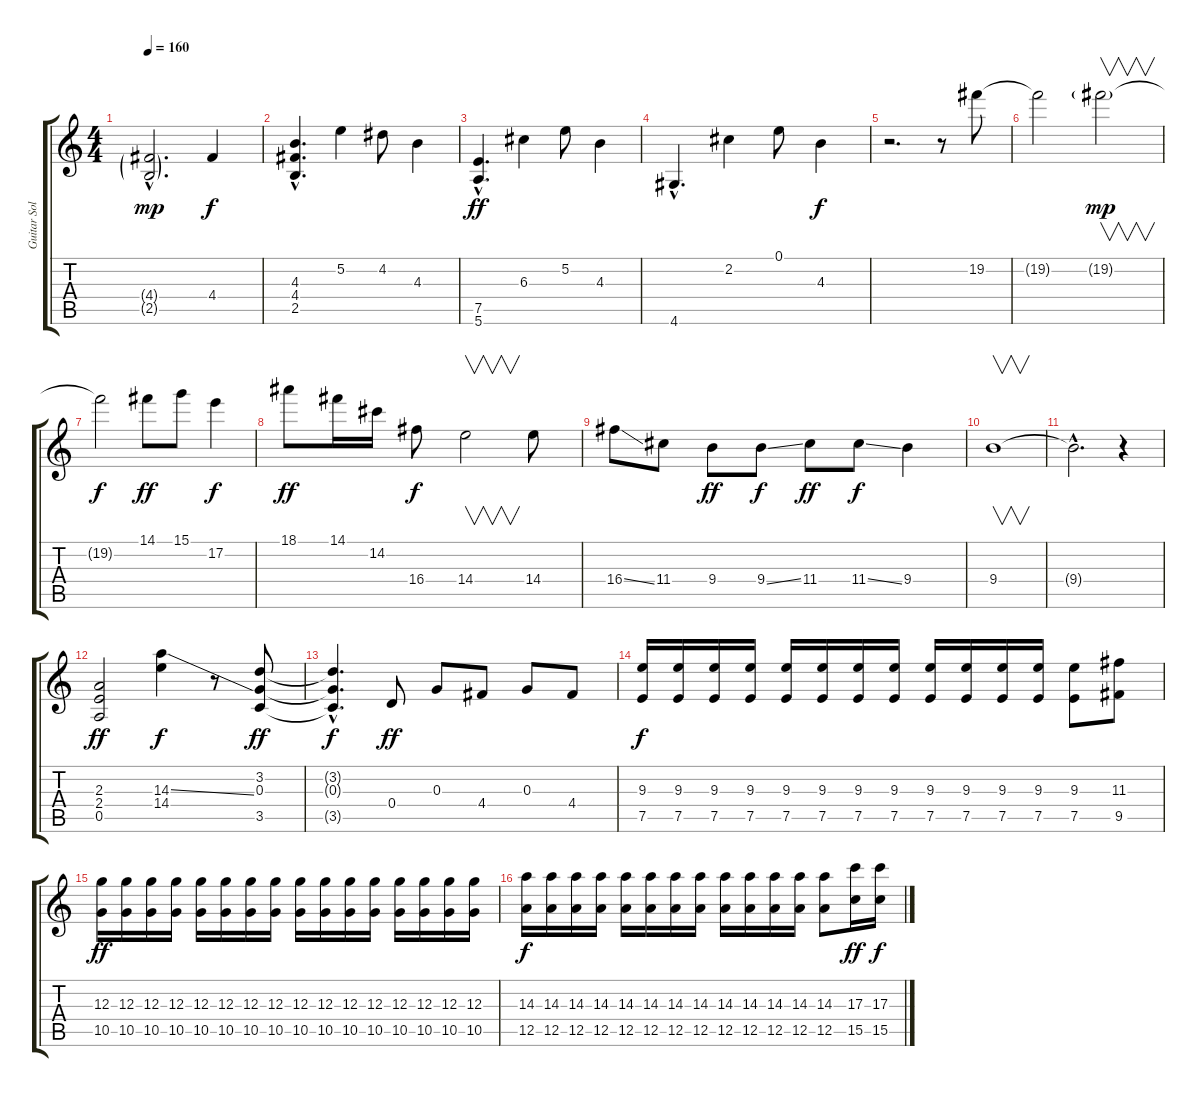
\track ("Guitar Solo" "Guitar Sol") {instrument distortionguitar}
\staff {score tabs}
\tuning (E4 B3 G3 D3 A2 E2) {hide}
\ts (4 4)
\tempo 160
\clef g2
\ks c
(4.4{g hac} 2.5{g hac}).2{d dy mp} 4.4.4{dy f} |
(4.3{hac} 4.4{hac} 2.5{hac}).4{d} 5.2.4 4.2.8 4.3.4 |
(7.5{hac} 5.6{hac}).4{d dy ff} 6.3.4 5.2.8 4.3.4 |
4.6{hac}.4{d} 2.2.4 0.1.8 4.3.4{dy f} |
r.2{d} r.8 19.2.8 |
19.2{t}.2 19.2{g}.2{v dy mp} |
19.2{t}.2{dy f} 14.1.8{dy ff} 15.1.8 17.2.4{dy f} |
18.1.8{dy ff} 14.1.16 14.2.16 16.4.8{dy f} 14.4.2{v} 14.4.8 |
16.4{ss}.8 11.4.8 9.4.8{dy ff} 9.4{ss}.8{dy f} 11.4.8{dy ff} 11.4{ss}.8{dy f} 9.4.4 |
9.4.1{v} |
9.4{hac t}.2{d} r.4 |
(2.3 2.4 0.5).2{dy ff} (14.3{ss} 14.4).4{dy f} r.8 (3.2 0.3 3.5).8{dy ff} |
(3.2{hac t} 0.3{hac t} 3.5{hac t}).4{d dy f} 0.4.8{dy ff} 0.3.8 4.4.8 0.3.8 4.4.8 |
(9.3 7.5).16{dy f} (9.3 7.5).16 (9.3 7.5).16 (9.3 7.5).16 (9.3 7.5).16 (9.3 7.5).16 (9.3 7.5).16 (9.3 7.5).16 (9.3 7.5).16 (9.3 7.5).16 (9.3 7.5).16 (9.3 7.5).16 (9.3 7.5).8 (11.3 9.5).8 |
(12.3 10.5).16{dy ff} (12.3 10.5).16 (12.3 10.5).16 (12.3 10.5).16 (12.3 10.5).16 (12.3 10.5).16 (12.3 10.5).16 (12.3 10.5).16 (12.3 10.5).16 (12.3 10.5).16 (12.3 10.5).16 (12.3 10.5).16 (12.3 10.5).16 (12.3 10.5).16 (12.3 10.5).16 (12.3 10.5).16 |
(14.3 12.5).16{dy f} (14.3 12.5).16 (14.3 12.5).16 (14.3 12.5).16 (14.3 12.5).16 (14.3 12.5).16 (14.3 12.5).16 (14.3 12.5).16 (14.3 12.5).16 (14.3 12.5).16 (14.3 12.5).16 (14.3 12.5).16 (14.3 12.5).8 (17.3 15.5).16{dy ff} (17.3 15.5).16{dy f}
